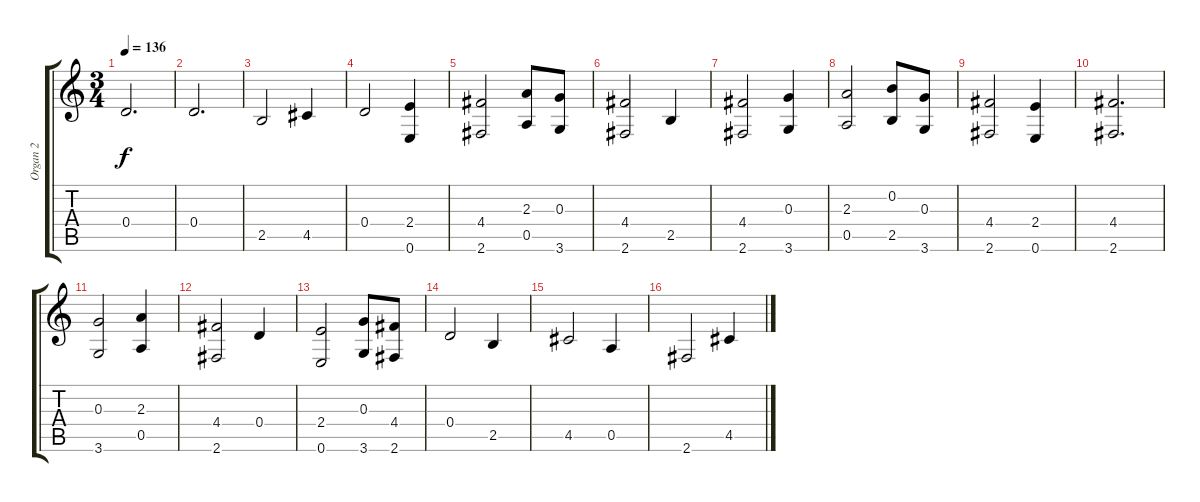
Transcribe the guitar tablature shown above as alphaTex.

\track ("Organ 2" "Organ 2") {instrument acousticguitarsteel}
\staff {score tabs}
\tuning (E4 B3 G3 D3 A2 E2) {hide}
\ts (3 4)
\tempo 136
\clef g2
\ks c
0.4.2{d dy f} |
0.4.2{d} |
2.5.2 4.5.4 |
0.4.2 (2.4 0.6).4 |
(4.4 2.6).2 (2.3 0.5).8 (0.3 3.6).8 |
(4.4 2.6).2 2.5.4 |
(4.4 2.6).2 (0.3 3.6).4 |
(2.3 0.5).2 (0.2 2.5).8 (0.3 3.6).8 |
(4.4 2.6).2 (2.4 0.6).4 |
(4.4 2.6).2{d} |
(0.3 3.6).2 (2.3 0.5).4 |
(4.4 2.6).2 0.4.4 |
(2.4 0.6).2 (0.3 3.6).8 (4.4 2.6).8 |
0.4.2 2.5.4 |
4.5.2 0.5.4 |
2.6.2 4.5.4
